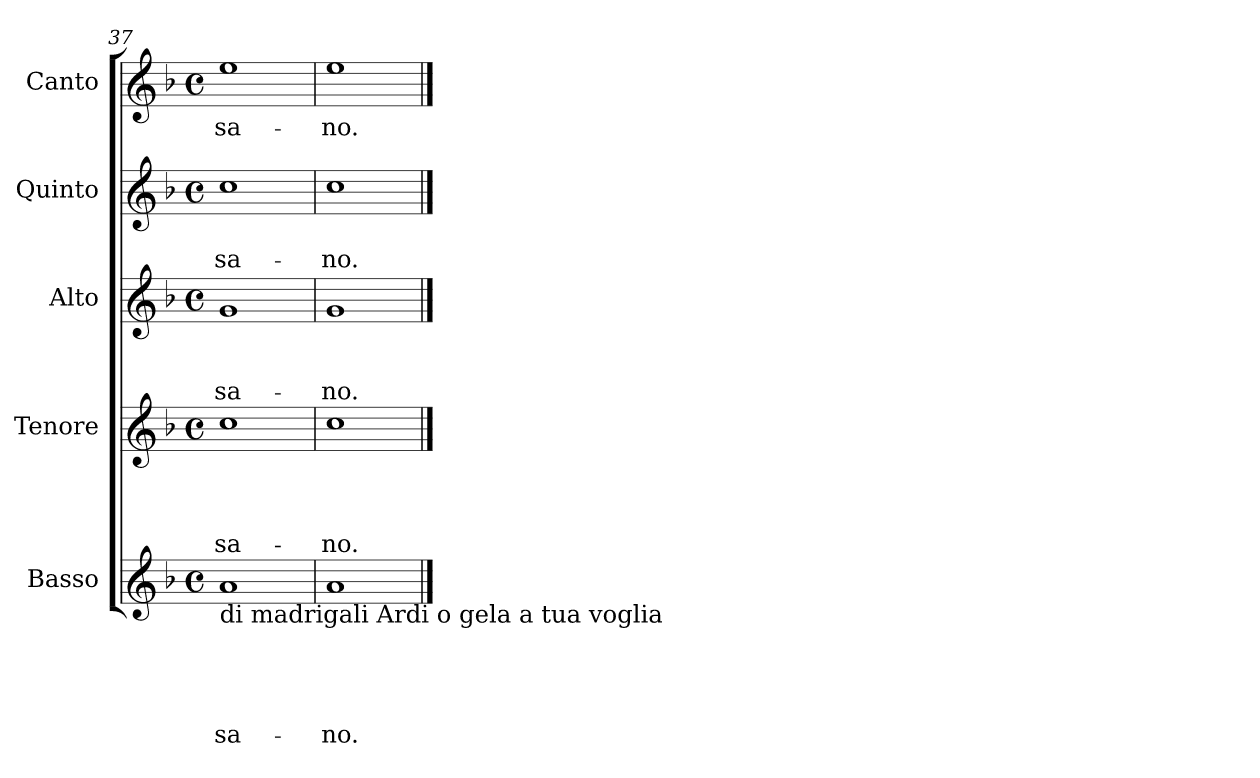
**kern	**text	**text	**text	**text	**text	**kern	**text	**text	**text	**text	**kern	**text	**text	**text	**kern	**text	**text	**kern	**text
*part5	*part5	*part5	*part5	*part5	*part5	*part4	*part4	*part4	*part4	*part4	*part3	*part3	*part3	*part3	*part2	*part2	*part2	*part1	*part1
*staff5	*staff5	*staff5	*staff5	*staff5	*staff5	*staff4	*staff4	*staff4	*staff4	*staff4	*staff3	*staff3	*staff3	*staff3	*staff2	*staff2	*staff2	*staff1	*staff1
*I"Basso	*	*	*	*	*	*I"Tenore	*	*	*	*	*I"Alto	*	*	*	*I"Quinto	*	*	*I"Canto	*
*clefG2	*	*	*	*	*	*clefG2	*	*	*	*	*clefG2	*	*	*	*clefG2	*	*	*clefG2	*
*k[b-]	*	*	*	*	*	*k[b-]	*	*	*	*	*k[b-]	*	*	*	*k[b-]	*	*	*k[b-]	*
*F:	*	*	*	*	*	*F:	*	*	*	*	*F:	*	*	*	*F:	*	*	*F:	*
*M4/4	*	*	*	*	*	*M4/4	*	*	*	*	*M4/4	*	*	*	*M4/4	*	*	*M4/4	*
*met(c)	*	*	*	*	*	*met(c)	*	*	*	*	*met(c)	*	*	*	*met(c)	*	*	*met(c)	*
=37	=37	=37	=37	=37	=37	=37	=37	=37	=37	=37	=37	=37	=37	=37	=37	=37	=37	=37	=37
!LO:TX:b:t=di madrigali Ardi o gela a tua voglia	!	!	!	!	!	!	!	!	!	!	!	!	!	!	!	!	!	!	!
!	!	!	!	!	!LO:LY:b	!	!	!	!	!LO:LY:b	!	!	!	!LO:LY:b	!	!	!LO:LY:b	!	!LO:LY:b
1a	.	.	.	.	-sa-	1cc	.	.	.	-sa-	1g	.	.	-sa-	1cc	.	-sa-	1ee	-sa-
=38	=38	=38	=38	=38	=38	=38	=38	=38	=38	=38	=38	=38	=38	=38	=38	=38	=38	=38	=38
!	!	!	!	!	!LO:LY:b	!	!	!	!	!LO:LY:b	!	!	!	!LO:LY:b	!	!	!LO:LY:b	!	!LO:LY:b
1a	.	.	.	.	-no.	1cc	.	.	.	-no.	1g	.	.	-no.	1cc	.	-no.	1ee	-no.
==	==	==	==	==	==	==	==	==	==	==	==	==	==	==	==	==	==	==	==
*-	*-	*-	*-	*-	*-	*-	*-	*-	*-	*-	*-	*-	*-	*-	*-	*-	*-	*-	*-
